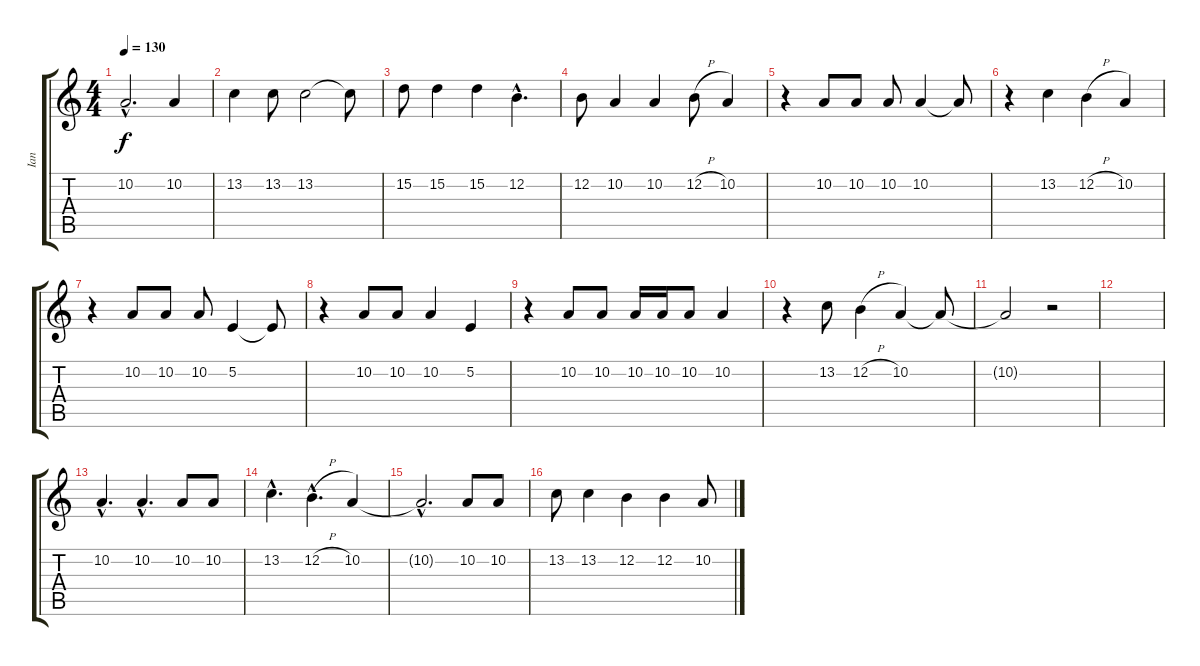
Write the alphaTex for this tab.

\track ("Ian" "Ian") {instrument lead2sawtooth}
\staff {score tabs}
\tuning (E4 B3 G3 D3 A2 E2) {hide}
\ts (4 4)
\tempo 130
\clef g2
\ks c
10.2{hac}.2{d dy f} 10.2.4 |
13.2.4 13.2.8 13.2.2 13.2{t}.8 |
15.2.8 15.2.4 15.2.4 12.2{hac}.4{d} |
12.2.8 10.2.4 10.2.4 12.2{h}.8 10.2.4 |
r.4 10.2.8 10.2.8 10.2.8 10.2.4 10.2{t}.8 |
r.4 13.2.4 12.2{h}.4 10.2.4 |
r.4 10.2.8 10.2.8 10.2.8 5.2.4 5.2{t}.8 |
r.4 10.2.8 10.2.8 10.2.4 5.2.4 |
r.4 10.2.8 10.2.8 10.2.16 10.2.16 10.2.8 10.2.4 |
r.4 13.2.8 12.2{h}.4 10.2.4 10.2{t}.8 |
10.2{t}.2 r.2 |
|
10.2{hac}.4{d} 10.2{hac}.4{d} 10.2.8 10.2.8 |
13.2{hac}.4{d} 12.2{h hac}.4{d} 10.2.4 |
10.2{hac t}.2{d} 10.2.8 10.2.8 |
13.2.8 13.2.4 12.2.4 12.2.4 10.2.8
